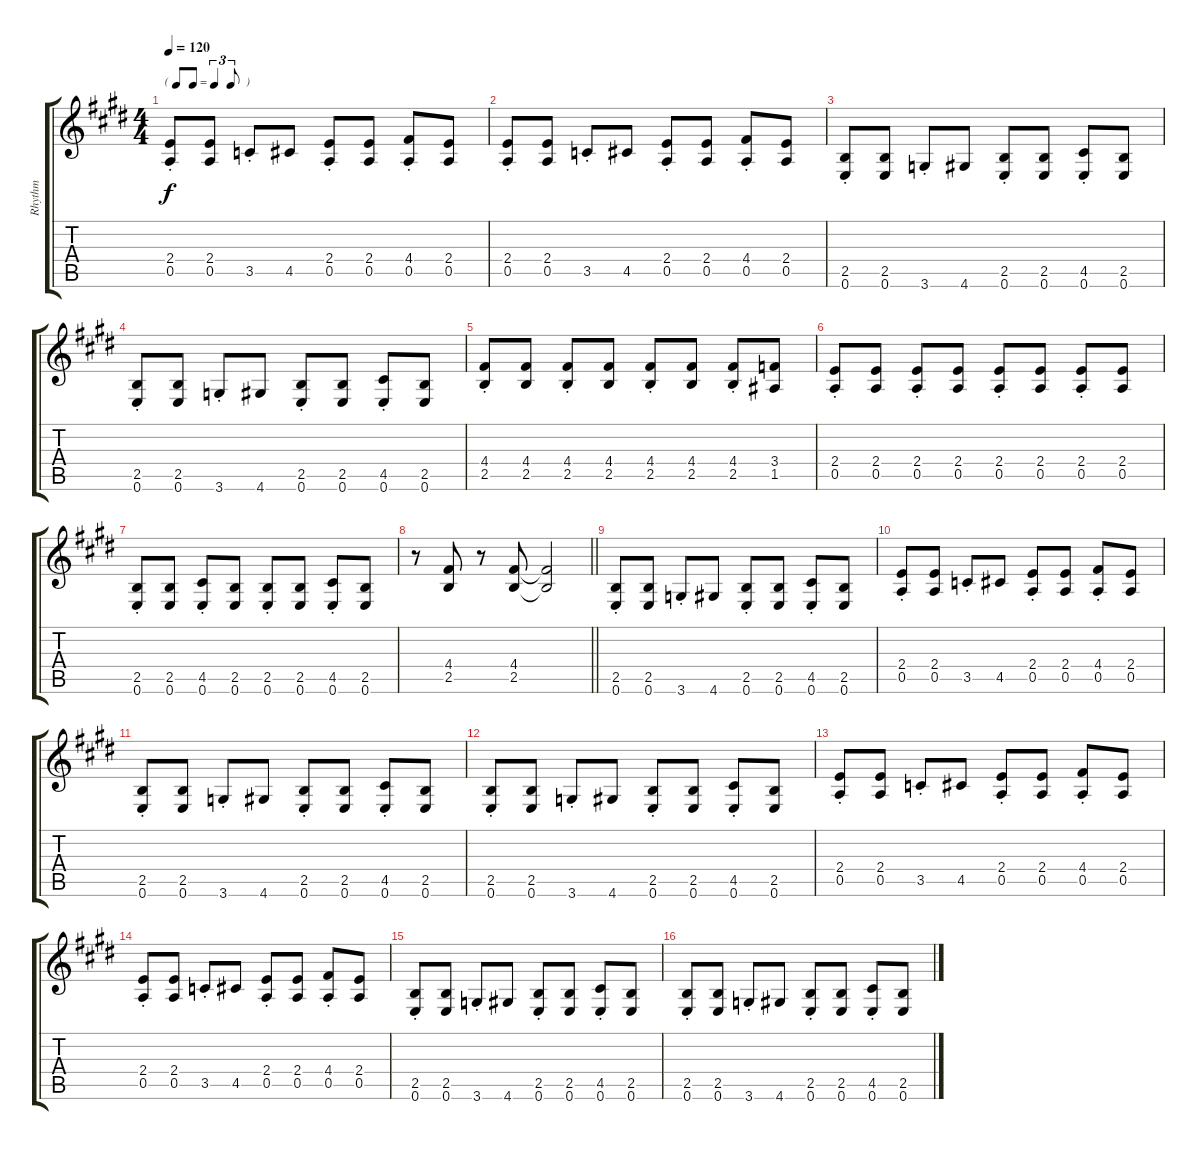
\track ("Rhythm" "Rhythm") {instrument electricguitarclean}
\staff {score tabs}
\tuning (E4 B3 G3 D3 A2 E2) {hide}
\ts (4 4)
\tf triplet8th
\tempo 120
\clef g2
\ks e
(2.4{st} 0.5{st}).8{dy f} (2.4 0.5).8 3.5{st}.8 4.5.8 (2.4{st} 0.5{st}).8 (2.4 0.5).8 (4.4{st} 0.5{st}).8 (2.4 0.5).8 |
\ks c#minor
(2.4{st} 0.5{st}).8 (2.4 0.5).8 3.5{st}.8 4.5.8 (2.4{st} 0.5{st}).8 (2.4 0.5).8 (4.4{st} 0.5{st}).8 (2.4 0.5).8 |
(2.5{st} 0.6{st}).8 (2.5 0.6).8 3.6{st}.8 4.6.8 (2.5{st} 0.6{st}).8 (2.5 0.6).8 (4.5{st} 0.6{st}).8 (2.5 0.6).8 |
(2.5{st} 0.6{st}).8 (2.5 0.6).8 3.6{st}.8 4.6.8 (2.5{st} 0.6{st}).8 (2.5 0.6).8 (4.5{st} 0.6{st}).8 (2.5 0.6).8 |
\ks e
(4.4{st} 2.5{st}).8 (4.4 2.5).8 (4.4{st} 2.5{st}).8 (4.4 2.5).8 (4.4{st} 2.5{st}).8 (4.4 2.5).8 (4.4{st} 2.5{st}).8 (3.4 1.5).8 |
\ks c#minor
(2.4{st} 0.5{st}).8 (2.4 0.5).8 (2.4{st} 0.5{st}).8 (2.4 0.5).8 (2.4{st} 0.5{st}).8 (2.4 0.5).8 (2.4{st} 0.5{st}).8 (2.4 0.5).8 |
(2.5{st} 0.6{st}).8 (2.5 0.6).8 (4.5{st} 0.6{st}).8 (2.5 0.6).8 (2.5{st} 0.6{st}).8 (2.5 0.6).8 (4.5{st} 0.6{st}).8 (2.5 0.6).8 |
\barLineRight lightlight
r.8 (4.4 2.5).8 r.8 (4.4 2.5).8 (4.4{t} 2.5{t}).2 |
\ks e
(2.5{st} 0.6{st}).8 (2.5 0.6).8 3.6{st}.8 4.6.8 (2.5{st} 0.6{st}).8 (2.5 0.6).8 (4.5{st} 0.6{st}).8 (2.5 0.6).8 |
\ks c#minor
(2.4{st} 0.5{st}).8 (2.4 0.5).8 3.5{st}.8 4.5.8 (2.4{st} 0.5{st}).8 (2.4 0.5).8 (4.4{st} 0.5{st}).8 (2.4 0.5).8 |
(2.5{st} 0.6{st}).8 (2.5 0.6).8 3.6{st}.8 4.6.8 (2.5{st} 0.6{st}).8 (2.5 0.6).8 (4.5{st} 0.6{st}).8 (2.5 0.6).8 |
(2.5{st} 0.6{st}).8 (2.5 0.6).8 3.6{st}.8 4.6.8 (2.5{st} 0.6{st}).8 (2.5 0.6).8 (4.5{st} 0.6{st}).8 (2.5 0.6).8 |
\ks e
(2.4{st} 0.5{st}).8 (2.4 0.5).8 3.5{st}.8 4.5.8 (2.4{st} 0.5{st}).8 (2.4 0.5).8 (4.4{st} 0.5{st}).8 (2.4 0.5).8 |
\ks c#minor
(2.4{st} 0.5{st}).8 (2.4 0.5).8 3.5{st}.8 4.5.8 (2.4{st} 0.5{st}).8 (2.4 0.5).8 (4.4{st} 0.5{st}).8 (2.4 0.5).8 |
(2.5{st} 0.6{st}).8 (2.5 0.6).8 3.6{st}.8 4.6.8 (2.5{st} 0.6{st}).8 (2.5 0.6).8 (4.5{st} 0.6{st}).8 (2.5 0.6).8 |
(2.5{st} 0.6{st}).8 (2.5 0.6).8 3.6{st}.8 4.6.8 (2.5{st} 0.6{st}).8 (2.5 0.6).8 (4.5{st} 0.6{st}).8 (2.5 0.6).8
